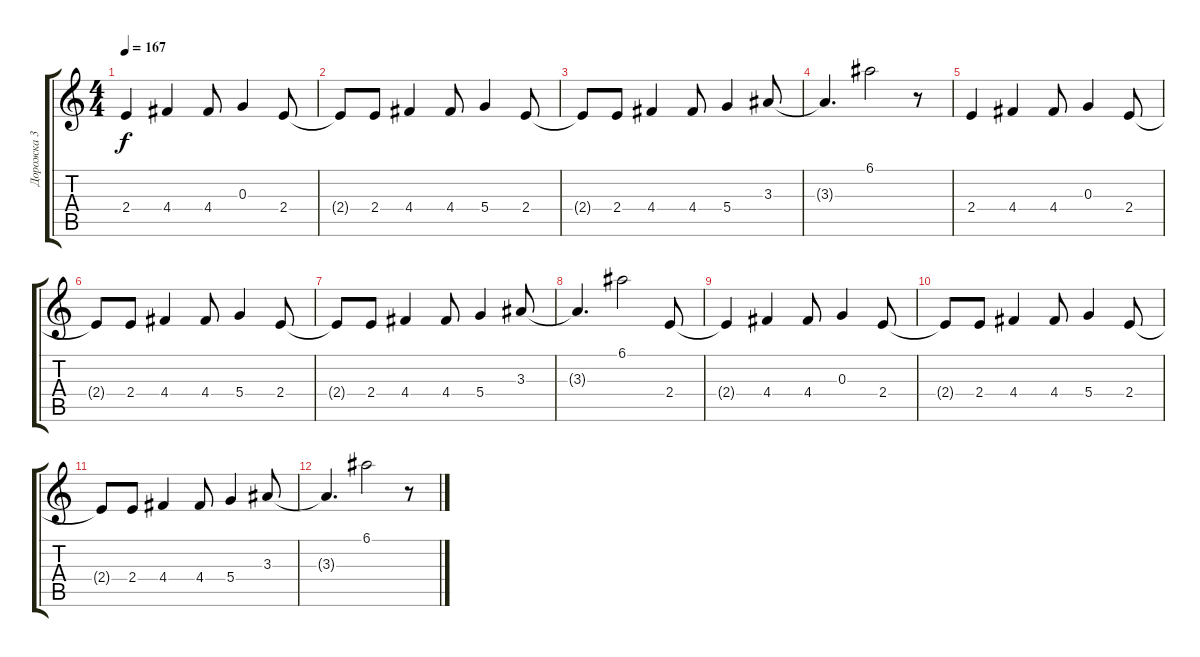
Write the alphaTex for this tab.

\track ("Дорожка 3" "Дорожка 3") {instrument overdrivenguitar}
\staff {score tabs}
\tuning (E4 B3 G3 D3 A2 E2) {hide}
\ts (4 4)
\tempo 167
\clef g2
\ks c
2.4{t}.4{dy f} 4.4.4 4.4.8 0.3.4 2.4.8 |
2.4{t}.8 2.4.8 4.4.4 4.4.8 5.4.4 2.4.8 |
2.4{t}.8 2.4.8 4.4.4 4.4.8 5.4.4 3.3.8 |
3.3{t}.4{d} 6.1.2 r.8 |
2.4.4 4.4.4 4.4.8 0.3.4 2.4.8 |
2.4{t}.8 2.4.8 4.4.4 4.4.8 5.4.4 2.4.8 |
2.4{t}.8 2.4.8 4.4.4 4.4.8 5.4.4 3.3.8 |
3.3{t}.4{d} 6.1.2 2.4.8 |
2.4{t}.4 4.4.4 4.4.8 0.3.4 2.4.8 |
2.4{t}.8 2.4.8 4.4.4 4.4.8 5.4.4 2.4.8 |
2.4{t}.8 2.4.8 4.4.4 4.4.8 5.4.4 3.3.8 |
3.3{t}.4{d} 6.1.2 r.8
